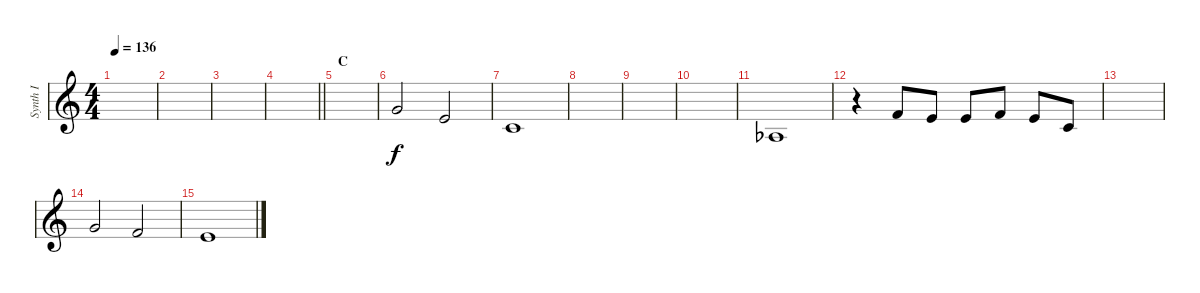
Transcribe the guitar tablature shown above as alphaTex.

\track ("Synth I" "Synth I") {instrument glockenspiel}
\staff {score}
\tuning (E4 B3 G3 D3 A2 D2) {hide}
\ts (4 4)
\tempo 136
\clef g2
\ks c
|
|
|
\barLineRight lightlight
|
\section ("" "C")
|
3.1.2 0.1.2 |
1.2.1 |
|
|
|
1.3{acc b}.1 |
r.4 1.1.8 0.1.8 0.1.8 1.1.8 0.1.8 1.2.8 |
|
3.1.2 1.1.2 |
0.1.1
